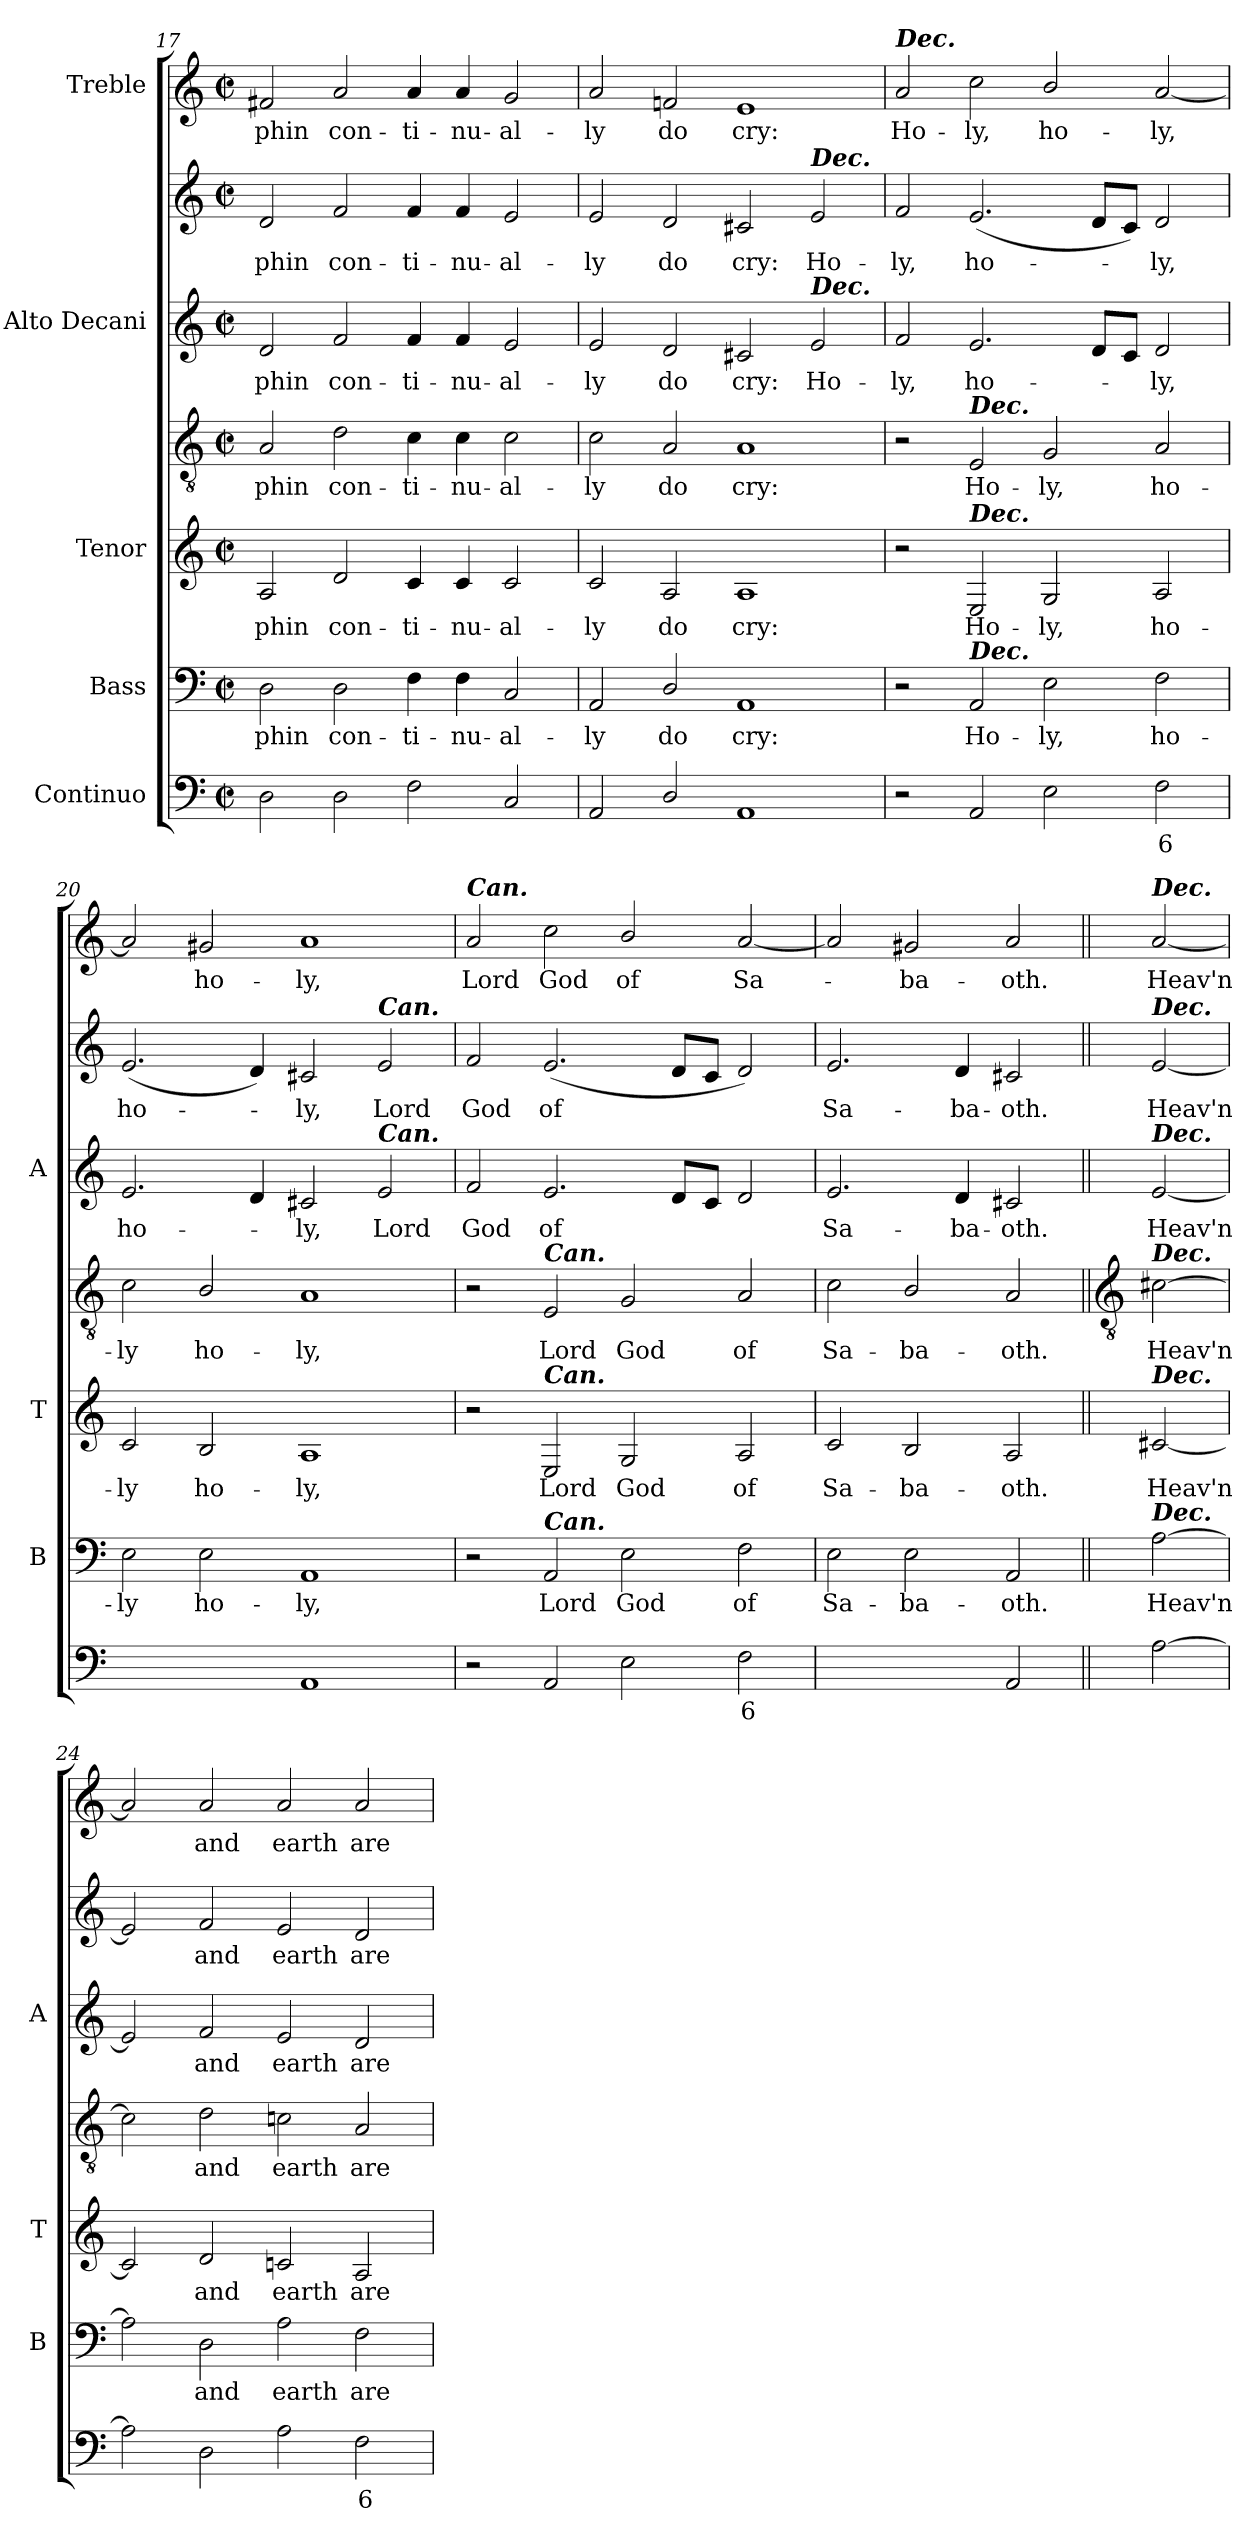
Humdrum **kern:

**kern	**text	**text	**kern	**text	**kern	**text	**kern	**text	**kern	**text	**kern	**text	**kern	**text
*part5	*part5	*part5	*part4	*part4	*part3	*part3	*part3	*part3	*part2	*part2	*part2	*part2	*part1	*part1
*staff7	*staff7	*staff7	*staff6	*staff6	*staff5	*staff5	*staff4	*staff4	*staff3	*staff3	*staff2	*staff2	*staff1	*staff1
*I"Continuo	*	*	*I"Bass	*	*I"Tenor	*	*	*	*I"Alto Decani	*	*	*	*I"Treble	*
*	*	*	*I'B	*	*I'T	*	*	*	*I'A	*	*	*	*	*
!!LO:LB:g=z
*clefF4	*	*	*clefF4	*	*	*	*clefGv2	*	*clefG2	*	*clefG2	*	*clefG2	*
*k[]	*	*	*k[]	*	*k[]	*	*k[]	*	*k[]	*	*k[]	*	*k[]	*
*C:	*	*	*C:	*	*C:	*	*C:	*	*C:	*	*C:	*	*C:	*
*M4/2	*	*	*M4/2	*	*M4/2	*	*M4/2	*	*M4/2	*	*M4/2	*	*M4/2	*
*met(c|)	*	*	*met(c|)	*	*met(c|)	*	*met(c|)	*	*met(c|)	*	*met(c|)	*	*met(c|)	*
=17	=17	=17	=17	=17	=17	=17	=17	=17	=17	=17	=17	=17	=17	=17
!	!	!	!	!LO:LY:b	!	!LO:LY:b	!	!LO:LY:b	!	!LO:LY:b	!	!LO:LY:b	!	!LO:LY:b
2D	.	.	2D	-phin	2A	-phin	2A	-phin	2d	-phin	2d	-phin	2f#X	phin
!	!	!	!	!LO:LY:b	!	!LO:LY:b	!	!LO:LY:b	!	!LO:LY:b	!	!LO:LY:b	!	!LO:LY:b
2D	.	.	2D	con-	2d	con-	2d	con-	2f	con-	2f	con-	2a	con-
!	!	!	!	!LO:LY:b	!	!LO:LY:b	!	!LO:LY:b	!	!LO:LY:b	!	!LO:LY:b	!	!LO:LY:b
2F	.	.	4F	-ti-	4c	-ti-	4c	-ti-	4f	-ti-	4f	-ti-	4a	-ti-
!	!	!	!	!LO:LY:b	!	!LO:LY:b	!	!LO:LY:b	!	!LO:LY:b	!	!LO:LY:b	!	!LO:LY:b
.	.	.	4F	-nu-	4c	-nu-	4c	-nu-	4f	-nu-	4f	-nu-	4a	-nu-
!	!	!	!	!LO:LY:b	!	!LO:LY:b	!	!LO:LY:b	!	!LO:LY:b	!	!LO:LY:b	!	!LO:LY:b
2C	.	.	2C	-al-	2c	-al-	2c	-al-	2e	-al-	2e	-al-	2g	-al-
=18	=18	=18	=18	=18	=18	=18	=18	=18	=18	=18	=18	=18	=18	=18
!	!	!	!	!LO:LY:b	!	!LO:LY:b	!	!LO:LY:b	!	!LO:LY:b	!	!LO:LY:b	!	!LO:LY:b
2AA	.	.	2AA	-ly	2c	-ly	2c	-ly	2e	-ly	2e	-ly	2a	-ly
!	!	!	!	!LO:LY:b	!	!LO:LY:b	!	!LO:LY:b	!	!LO:LY:b	!	!LO:LY:b	!	!LO:LY:b
2D/	.	.	2D/	do	2A	do	2A	do	2d	do	2d	do	2fn	do
!	!	!	!	!LO:LY:b	!	!LO:LY:b	!	!LO:LY:b	!	!LO:LY:b	!	!LO:LY:b	!	!LO:LY:b
1AA	.	.	1AA	cry:	1A	cry:	1A	cry:	2c#X	cry:	2c#X	cry:	1e	cry:
!	!	!	!	!	!	!	!	!	!	!	!LO:TX:a:Bi:t=Dec.	!	!	!
!	!	!	!	!	!	!	!	!	!LO:TX:a:Bi:t=Dec.	!	!	!	!	!
!	!	!	!	!	!	!	!	!	!	!LO:LY:b	!	!LO:LY:b	!	!
.	.	.	.	.	.	.	.	.	2e	Ho-	2e	Ho-	.	.
=19	=19	=19	=19	=19	=19	=19	=19	=19	=19	=19	=19	=19	=19	=19
!	!	!	!	!	!	!	!	!	!	!	!	!	!LO:TX:a:Bi:t=Dec.	!
!	!	!	!	!	!	!	!	!	!	!LO:LY:b	!	!LO:LY:b	!	!LO:LY:b
2r	.	.	2r	.	2r	.	2r	.	2f	-ly,	2f	-ly,	2a	Ho-
!	!	!	!	!	!	!	!LO:TX:a:Bi:t=Dec.	!	!	!	!	!	!	!
!	!	!	!	!	!LO:TX:a:Bi:t=Dec.	!	!	!	!	!	!	!	!	!
!	!	!	!LO:TX:a:Bi:t=Dec.	!	!	!	!	!	!	!	!	!	!	!
!	!	!	!	!LO:LY:b	!	!LO:LY:b	!	!LO:LY:b	!	!LO:LY:b	!	!LO:LY:b	!	!LO:LY:b
2AA	.	.	2AA	Ho-	2E	Ho-	2E	Ho-	2.e	ho-	(<2.e	ho-	2cc	-ly,
!	!	!	!	!LO:LY:b	!	!LO:LY:b	!	!LO:LY:b	!	!	!	!	!	!LO:LY:b
2E	.	.	2E	-ly,	2G	-ly,	2G	-ly,	.	.	.	.	2b/	ho-
.	.	.	.	.	.	.	.	.	8dL	.	8dL	.	.	.
.	.	.	.	.	.	.	.	.	8cJ	.	8cJ)	.	.	.
!	!LO:LY:b	!	!	!LO:LY:b	!	!LO:LY:b	!	!LO:LY:b	!	!LO:LY:b	!	!LO:LY:b	!	!LO:LY:b
2F	6	.	2F	ho-	2A	ho-	2A	ho-	2d	ly,	2d	ly,	[2a	-ly,
=20	=20	=20	=20	=20	=20	=20	=20	=20	=20	=20	=20	=20	=20	=20
!	!LO:LY:b	!LO:LY:b	!	!LO:LY:b	!	!LO:LY:b	!	!LO:LY:b	!	!LO:LY:b	!	!LO:LY:b	!	!
[2Eyy	6	4	2E	-ly	2c	-ly	2c	-ly	2.e	ho-	(<2.e	ho-	2a]	.
!	!LO:LY:b	!LO:LY:b	!	!LO:LY:b	!	!LO:LY:b	!	!LO:LY:b	!	!	!	!	!	!LO:LY:b
2Eyy]	5	3	2E	ho-	2B/	ho-	2B/	ho-	.	.	.	.	2g#X	ho-
.	.	.	.	.	.	.	.	.	4d	.	4d)	.	.	.
!	!	!	!	!LO:LY:b	!	!LO:LY:b	!	!LO:LY:b	!	!LO:LY:b	!	!LO:LY:b	!	!LO:LY:b
1AA	.	.	1AA	-ly,	1A	-ly,	1A	-ly,	2c#X	ly,	2c#X	ly,	1a	-ly,
!	!	!	!	!	!	!	!	!	!	!	!LO:TX:a:Bi:t=Can.	!	!	!
!	!	!	!	!	!	!	!	!	!LO:TX:a:Bi:t=Can.	!	!	!	!	!
!	!	!	!	!	!	!	!	!	!	!LO:LY:b	!	!LO:LY:b	!	!
.	.	.	.	.	.	.	.	.	2e	Lord	2e	Lord	.	.
=21	=21	=21	=21	=21	=21	=21	=21	=21	=21	=21	=21	=21	=21	=21
!	!	!	!	!	!	!	!	!	!	!	!	!	!LO:TX:a:Bi:t=Can.	!
!	!	!	!	!	!	!	!	!	!	!LO:LY:b	!	!LO:LY:b	!	!LO:LY:b
2r	.	.	2r	.	2r	.	2r	.	2f	God	2f	God	2a	Lord
!	!	!	!	!	!	!	!LO:TX:a:Bi:t=Can.	!	!	!	!	!	!	!
!	!	!	!	!	!LO:TX:a:Bi:t=Can.	!	!	!	!	!	!	!	!	!
!	!	!	!LO:TX:a:Bi:t=Can.	!	!	!	!	!	!	!	!	!	!	!
!	!	!	!	!LO:LY:b	!	!LO:LY:b	!	!LO:LY:b	!	!LO:LY:b	!	!LO:LY:b	!	!LO:LY:b
2AA	.	.	2AA	Lord	2E	Lord	2E	Lord	2.e	of	(<2.e	of	2cc	God
!	!	!	!	!LO:LY:b	!	!LO:LY:b	!	!LO:LY:b	!	!	!	!	!	!LO:LY:b
2E	.	.	2E	God	2G	God	2G	God	.	.	.	.	2b/	of
.	.	.	.	.	.	.	.	.	8dL	.	8dL	.	.	.
.	.	.	.	.	.	.	.	.	8cJ	.	8cJ	.	.	.
!	!LO:LY:b	!	!	!LO:LY:b	!	!LO:LY:b	!	!LO:LY:b	!	!	!	!	!	!LO:LY:b
2F	6	.	2F	of	2A	of	2A	of	2d	.	2d)	.	[2a	Sa-
=22	=22	=22	=22	=22	=22	=22	=22	=22	=22	=22	=22	=22	=22	=22
!	!LO:LY:b	!LO:LY:b	!	!LO:LY:b	!	!LO:LY:b	!	!LO:LY:b	!	!LO:LY:b	!	!LO:LY:b	!	!
[2Eyy	6	4	2E	Sa-	2c	Sa-	2c	Sa-	2.e	Sa-	2.e	Sa-	2a]	.
!	!LO:LY:b	!LO:LY:b	!	!LO:LY:b	!	!LO:LY:b	!	!LO:LY:b	!	!	!	!	!	!LO:LY:b
2Eyy]	5	3	2E	-ba-	2B/	-ba-	2B/	-ba-	.	.	.	.	2g#X	ba-
!	!	!	!	!	!	!	!	!	!	!LO:LY:b	!	!LO:LY:b	!	!
.	.	.	.	.	.	.	.	.	4d	-ba-	4d	-ba-	.	.
!	!	!	!	!LO:LY:b	!	!LO:LY:b	!	!LO:LY:b	!	!LO:LY:b	!	!LO:LY:b	!	!LO:LY:b
2AA	.	.	2AA	-oth.	2A	-oth.	2A	-oth.	2c#X	-oth.	2c#X	-oth.	2a	-oth.
!!LO:LB:g=z
=23||	=23||	=23||	=23||	=23||	=23||	=23||	=23||	=23||	=23||	=23||	=23||	=23||	=23||	=23||
*	*	*	*	*	*	*	*clefGv2	*	*	*	*	*	*	*
!	!	!	!	!	!	!	!	!	!	!	!	!	!LO:TX:a:Bi:t=Dec.	!
!	!	!	!	!	!	!	!	!	!	!	!LO:TX:a:Bi:t=Dec.	!	!	!
!	!	!	!	!	!	!	!	!	!LO:TX:a:Bi:t=Dec.	!	!	!	!	!
!	!	!	!	!	!	!	!LO:TX:a:Bi:t=Dec.	!	!	!	!	!	!	!
!	!	!	!	!	!LO:TX:a:Bi:t=Dec.	!	!	!	!	!	!	!	!	!
!	!	!	!LO:TX:a:Bi:t=Dec.	!	!	!	!	!	!	!	!	!	!	!
!	!	!	!	!LO:LY:b	!	!LO:LY:b	!	!LO:LY:b	!	!LO:LY:b	!	!LO:LY:b	!	!LO:LY:b
[2A	.	.	[2A	Heav'n	[2c#X	Heav'n	[2c#X	Heav'n	[2e	Heav'n	[2e	Heav'n	[2a	Heav'n
=24	=24	=24	=24	=24	=24	=24	=24	=24	=24	=24	=24	=24	=24	=24
2A]	.	.	2A]	.	2c#]	.	2c#]	.	2e]	.	2e]	.	2a]	.
!	!	!	!	!LO:LY:b	!	!LO:LY:b	!	!LO:LY:b	!	!LO:LY:b	!	!LO:LY:b	!	!LO:LY:b
2D	.	.	2D	and	2d	and	2d	and	2f	and	2f	and	2a	and
!	!	!	!	!LO:LY:b	!	!LO:LY:b	!	!LO:LY:b	!	!LO:LY:b	!	!LO:LY:b	!	!LO:LY:b
2A	.	.	2A	earth	2cn	earth	2cn	earth	2e	earth	2e	earth	2a	earth
!	!LO:LY:b	!	!	!LO:LY:b	!	!LO:LY:b	!	!LO:LY:b	!	!LO:LY:b	!	!LO:LY:b	!	!LO:LY:b
2F	6	.	2F	are	2A	are	2A	are	2d	are	2d	are	2a	are
=	=	=	=	=	=	=	=	=	=	=	=	=	=	=
*-	*-	*-	*-	*-	*-	*-	*-	*-	*-	*-	*-	*-	*-	*-
